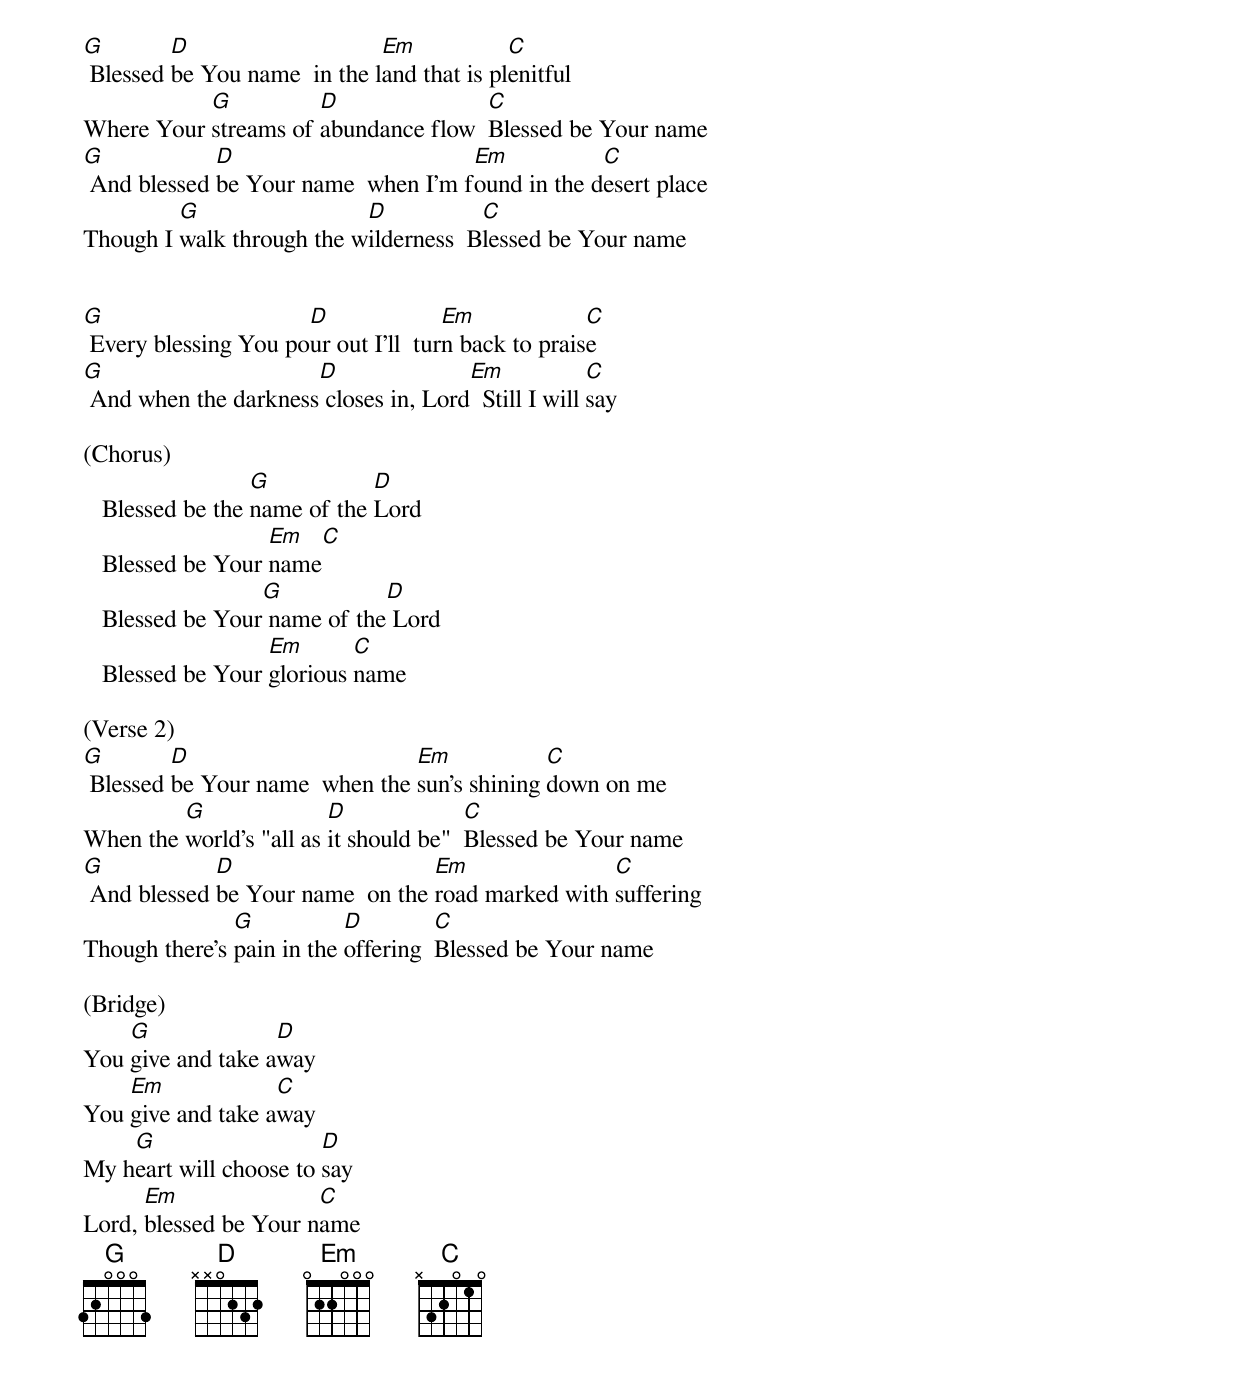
G        D                    Em            C
 Blessed be You name  in the land that is plenitful
           G          D               C
Where Your streams of abundance flow  Blessed be Your name
G            D                       Em           C
 And blessed be Your name  when I'm found in the desert place
         G                 D           C
Though I walk through the wilderness  Blessed be Your name


G                     D               Em             C
 Every blessing You pour out I'll  turn back to praise
G                     D               Em             C
 And when the darkness closes in, Lord  Still I will say

(Chorus)
                  G           D
   Blessed be the name of the Lord
                   Em       C
   Blessed be Your name
                  G           D
   Blessed be Your name of the Lord
                   Em       C
   Blessed be Your glorious name

(Verse 2)
G        D                      Em            C
 Blessed be Your name  when the sun's shining down on me
         G               D              C
When the world's "all as it should be"  Blessed be Your name
G            D                    Em               C
 And blessed be Your name  on the road marked with suffering
               G           D         C
Though there's pain in the offering  Blessed be Your name

(Bridge)
    G              D
You give and take away
    Em             C
You give and take away
    G                   D
My heart will choose to say
      Em               C
Lord, blessed be Your name
